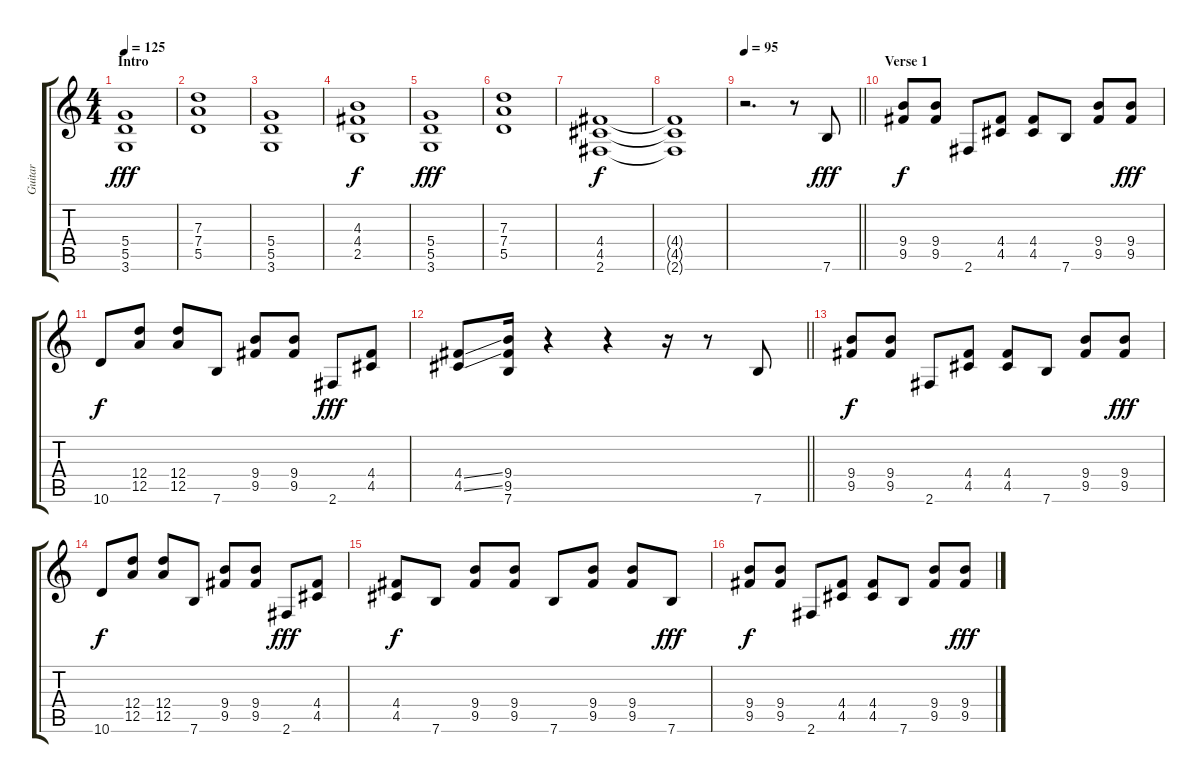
\track ("Guitar" "Guitar") {instrument distortionguitar}
\staff {score tabs}
\tuning (E4 B3 G3 D3 A2 E2) {hide}
\ts (4 4)
\section ("" "Intro")
\tempo 125
\clef g2
\ks c
(5.4 5.5 3.6).1{dy fff instrument distortionguitar} |
(7.3 7.4 5.5).1 |
(5.4 5.5 3.6).1 |
(4.3 4.4 2.5).1{dy f} |
(5.4 5.5 3.6).1{dy fff} |
(7.3 7.4 5.5).1 |
(4.4 4.5 2.6).1{dy f} |
(4.4{t} 4.5{t} 2.6{t}).1 |
\tempo 95
\barLineRight lightlight
r.2{d} r.8 7.6.8{dy fff} |
\section ("" "Verse 1")
(9.4 9.5).8{dy f} (9.4 9.5).8 2.6.8 (4.4 4.5).8 (4.4 4.5).8 7.6.8 (9.4 9.5).8 (9.4 9.5).8{dy fff} |
10.6.8{dy f} (12.4 12.5).8 (12.4 12.5).8 7.6.8 (9.4 9.5).8 (9.4 9.5).8 2.6.8{dy fff} (4.4 4.5).8 |
\barLineRight lightlight
(4.4{ss} 4.5{ss}).8 (9.4 9.5 7.6).16 r.4 r.4 r.16 r.8 7.6.8 |
\section ("" "")
(9.4 9.5).8{dy f} (9.4 9.5).8 2.6.8 (4.4 4.5).8 (4.4 4.5).8 7.6.8 (9.4 9.5).8 (9.4 9.5).8{dy fff} |
10.6.8{dy f} (12.4 12.5).8 (12.4 12.5).8 7.6.8 (9.4 9.5).8 (9.4 9.5).8 2.6.8{dy fff} (4.4 4.5).8 |
(4.4 4.5).8{dy f} 7.6.8 (9.4 9.5).8 (9.4 9.5).8 7.6.8 (9.4 9.5).8 (9.4 9.5).8 7.6.8{dy fff} |
(9.4 9.5).8{dy f} (9.4 9.5).8 2.6.8 (4.4 4.5).8 (4.4 4.5).8 7.6.8 (9.4 9.5).8 (9.4 9.5).8{dy fff}
